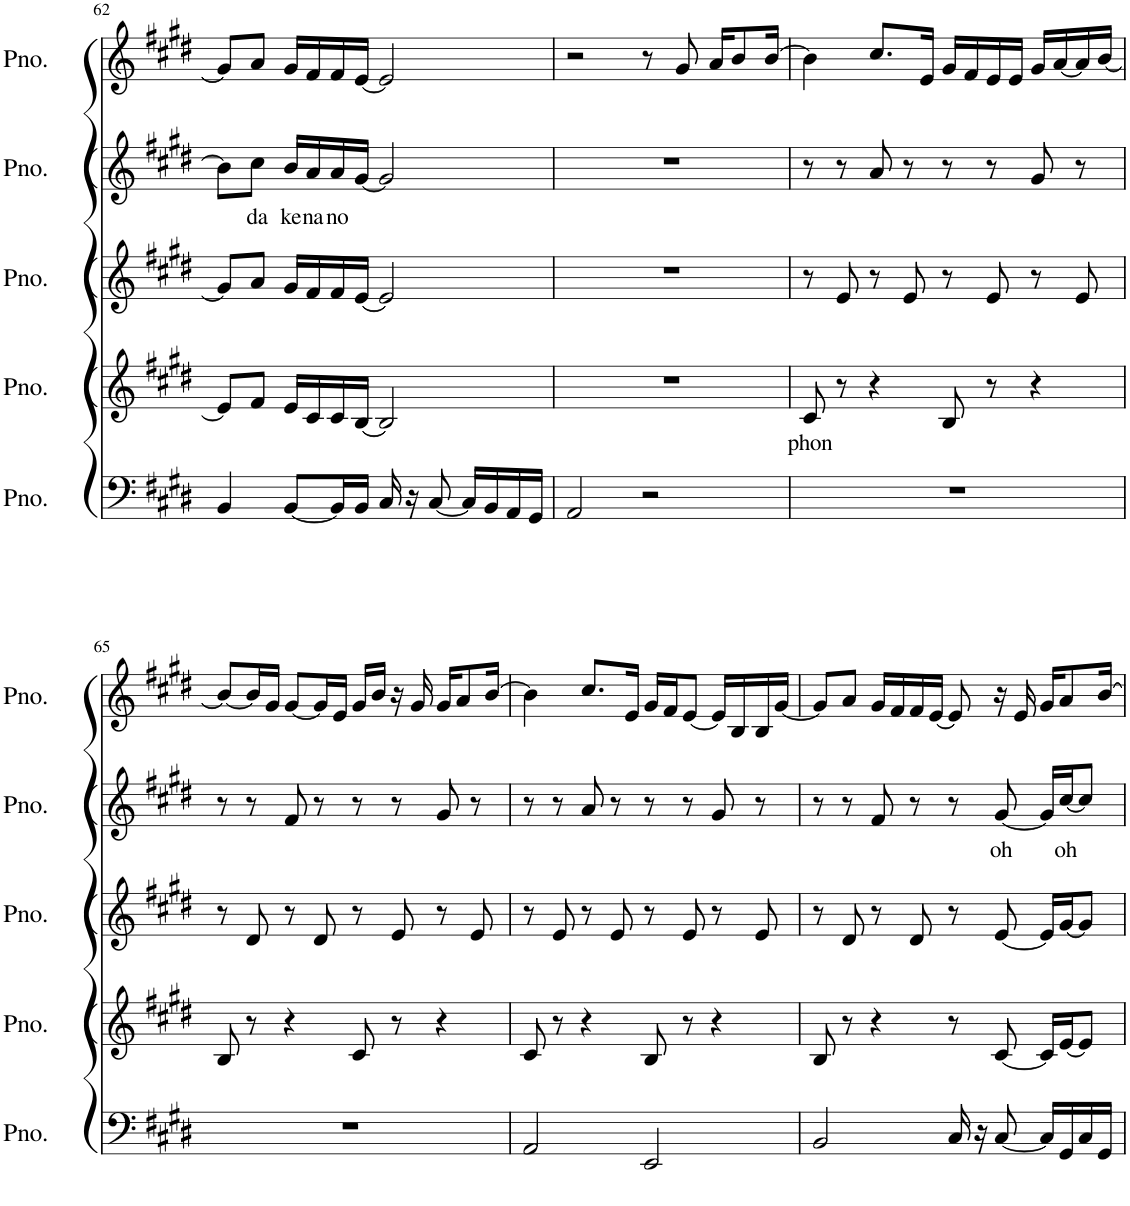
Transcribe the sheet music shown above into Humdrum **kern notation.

**kern	**kern	**text	**kern	**kern	**text	**kern
*part5	*part4	*part4	*part3	*part2	*part2	*part1
*staff5	*staff4	*staff4	*staff3	*staff2	*staff2	*staff1
*I"Piano	*I"Piano	*	*I"Piano	*I"Piano	*	*I"Piano
*I'Pno.	*I'Pno.	*	*I'Pno.	*I'Pno.	*	*I'Pno.
!!LO:PB:g=z
*clefF4	*clefG2	*	*clefG2	*clefG2	*	*clefG2
*k[f#c#g#d#]	*k[f#c#g#d#]	*	*k[f#c#g#d#]	*k[f#c#g#d#]	*	*k[f#c#g#d#]
*M4/4	*M4/4	*	*M4/4	*M4/4	*	*M4/4
=62	=62	=62	=62	=62	=62	=62
4BB/	8e/L]	.	8g#/L]	8b\L]	.	8g#/L]
!	!	!	!	!	!LO:LY:b	!
.	8f#/J	.	8a/J	8cc#\J	da	8a/J
!	!	!	!	!	!LO:LY:b	!
[8BB/L	16e/LL	.	16g#/LL	16b/LL	ke	16g#/LL
!	!	!	!	!	!LO:LY:b	!
.	16c#/	.	16f#/	16a/	na	16f#/
!	!	!	!	!	!LO:LY:b	!
16BB/L]	16c#/	.	16f#/	16a/	no	16f#/
16BB/JJ	[16B/JJ	.	[16e/JJ	[16g#/JJ	.	[16e/JJ
16C#/	2B/]	.	2e/]	2g#/]	.	2e/]
16r	.	.	.	.	.	.
[8C#/	.	.	.	.	.	.
16C#/LL]	.	.	.	.	.	.
16BB/	.	.	.	.	.	.
16AA/	.	.	.	.	.	.
16GG#/JJ	.	.	.	.	.	.
=63	=63	=63	=63	=63	=63	=63
2AA/	1r	.	1r	1r	.	2r
2r	.	.	.	.	.	8r
.	.	.	.	.	.	8g#/
.	.	.	.	.	.	16a/KL
.	.	.	.	.	.	8b/
.	.	.	.	.	.	[16b/Jk
=64	=64	=64	=64	=64	=64	=64
!	!	!LO:LY:b	!	!	!	!
1r	8c#/	phon	8r	8r	.	4b\]
.	8r	.	8e/	8r	.	.
.	4r	.	8r	8a/	.	8.cc#/L
.	.	.	8e/	8r	.	.
.	.	.	.	.	.	16e/Jk
.	8B/	.	8r	8r	.	16g#/LL
.	.	.	.	.	.	16f#/
.	8r	.	8e/	8r	.	16e/
.	.	.	.	.	.	16e/JJ
.	4r	.	8r	8g#/	.	16g#/LL
.	.	.	.	.	.	[16a/
.	.	.	8e/	8r	.	16a/]
.	.	.	.	.	.	[16b/JJ
!!LO:LB:g=z
=65	=65	=65	=65	=65	=65	=65
1r	8B/	.	8r	8r	.	8b/L_
.	8r	.	8d#/	8r	.	16b/L]
.	.	.	.	.	.	16g#/JJ
.	4r	.	8r	8f#/	.	[8g#/L
.	.	.	8d#/	8r	.	16g#/L]
.	.	.	.	.	.	16e/JJ
.	8c#/	.	8r	8r	.	16g#/LL
.	.	.	.	.	.	16b/JJ
.	8r	.	8e/	8r	.	16r
.	.	.	.	.	.	16g#/
.	4r	.	8r	8g#/	.	16g#/KL
.	.	.	.	.	.	8a/
.	.	.	8e/	8r	.	.
.	.	.	.	.	.	[16b/Jk
=66	=66	=66	=66	=66	=66	=66
2AA/	8c#/	.	8r	8r	.	4b\]
.	8r	.	8e/	8r	.	.
.	4r	.	8r	8a/	.	8.cc#/L
.	.	.	8e/	8r	.	.
.	.	.	.	.	.	16e/Jk
2EE/	8B/	.	8r	8r	.	16g#/LL
.	.	.	.	.	.	16f#/J
.	8r	.	8e/	8r	.	[8e/J
.	4r	.	8r	8g#/	.	16e/LL]
.	.	.	.	.	.	16B/
.	.	.	8e/	8r	.	16B/
.	.	.	.	.	.	[16g#/JJ
=67	=67	=67	=67	=67	=67	=67
2BB/	8B/	.	8r	8r	.	8g#/L]
.	8r	.	8d#/	8r	.	8a/J
.	4r	.	8r	8f#/	.	16g#/LL
.	.	.	.	.	.	16f#/
.	.	.	8d#/	8r	.	16f#/
.	.	.	.	.	.	[16e/JJ
16C#/	8r	.	8r	8r	.	8e/]
16r	.	.	.	.	.	.
!	!	!	!	!	!LO:LY:b	!
[8C#/	[8c#/	.	[8e/	[8g#/	oh	16r
.	.	.	.	.	.	16e/
16C#/LL]	16c#/LL]	.	16e/LL]	16g#/LL]	.	16g#/KL
!	!	!	!	!	!LO:LY:b	!
16GG#/	[16e/J	.	[16g#/J	[16cc#/J	oh	8a/
16C#/	8e/J]	.	8g#/J]	8cc#/J]	.	.
16GG#/JJ	.	.	.	.	.	[16b/Jk
=	=	=	=	=	=	=
*-	*-	*-	*-	*-	*-	*-
